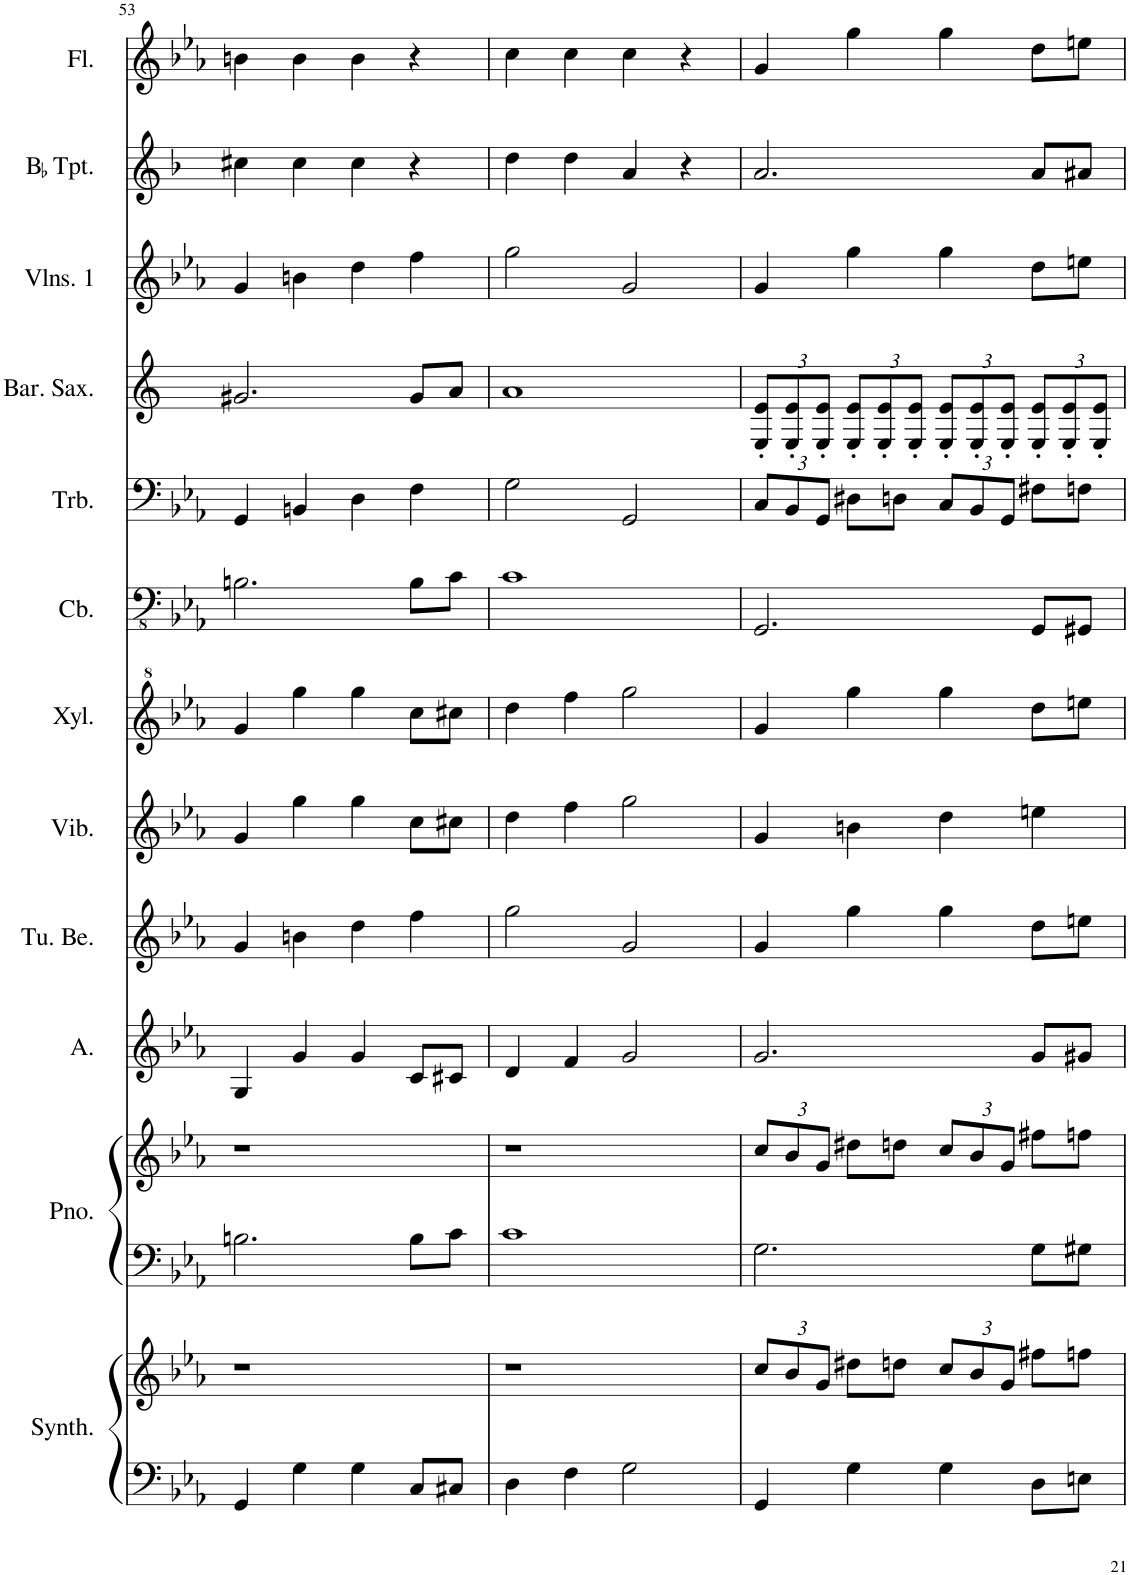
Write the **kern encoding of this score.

**kern	**kern	**kern	**kern	**kern	**kern	**kern	**kern	**kern	**kern	**kern	**kern	**kern	**kern
*part12	*part12	*part11	*part11	*part10	*part9	*part8	*part7	*part6	*part5	*part4	*part3	*part2	*part1
*staff14	*staff13	*staff12	*staff11	*staff10	*staff9	*staff8	*staff7	*staff6	*staff5	*staff4	*staff3	*staff2	*staff1
*I"Keyboard Synthesizer	*	*I"Piano	*	*I"Alto	*I"Tubular Bells	*I"Vibraphone	*I"Xylophone	*I"Contrabass	*I"Trombone	*I"Baritone Saxophone	*I"Violins 1	*I"BaccidentalFlat Trumpet	*I"Flute
*I'Synth.	*	*I'Pno.	*	*I'A.	*I'Tu. Be.	*I'Vib.	*I'Xyl.	*I'Cb.	*I'Trb.	*I'Bar. Sax.	*I'Vlns. 1	*I'BaccidentalFlat Tpt.	*I'Fl.
!!LO:PB:g=z
*clefF4	*clefG2	*clefF4	*clefG2	*clefG2	*clefG2	*clefG2	*clefG^2	*clefFv4	*clefF4	*clefG2	*clefG2	*clefG2	*clefG2
*	*	*	*	*	*	*	*	*Trd7c12	*	*Trd12c21	*	*Trd1c2	*
*k[b-e-a-]	*k[b-e-a-]	*k[b-e-a-]	*k[b-e-a-]	*k[b-e-a-]	*k[b-e-a-]	*k[b-e-a-]	*k[b-e-a-]	*k[b-e-a-]	*k[b-e-a-]	*k[]	*k[b-e-a-]	*k[b-]	*k[b-e-a-]
*M4/4	*M4/4	*M4/4	*M4/4	*M4/4	*M4/4	*M4/4	*M4/4	*M4/4	*M4/4	*M4/4	*M4/4	*M4/4	*M4/4
=53	=53	=53	=53	=53	=53	=53	=53	=53	=53	=53	=53	=53	=53
4GG/	1r	2.Bn\	1r	4G/	4g/	4g/	4gg/	2.BBn\	4GG/	2.g#X/	4g/	4cc#X\	4bn\
4G\	.	.	.	4g/	4bn\	4gg\	4ggg\	.	4BBn/	.	4bn\	4cc#\	4b\
4G\	.	.	.	4g/	4dd\	4gg\	4ggg\	.	4D\	.	4dd\	4cc#\	4b\
8C/L	.	8B\L	.	8c/L	4ff\	8cc\L	8ccc\L	8BB\L	4F\	8g#/L	4ff\	4r	4r
8C#X/J	.	8c\J	.	8c#X/J	.	8cc#X\J	8ccc#X\J	8C\J	.	8a/J	.	.	.
=54	=54	=54	=54	=54	=54	=54	=54	=54	=54	=54	=54	=54	=54
4D\	1r	1c	1r	4d/	2gg\	4dd\	4ddd\	1C	2G\	1a	2gg\	4dd\	4cc\
4F\	.	.	.	4f/	.	4ff\	4fff\	.	.	.	.	4dd\	4cc\
2G\	.	.	.	2g/	2g/	2gg\	2ggg\	.	2GG/	.	2g/	4a/	4cc\
.	.	.	.	.	.	.	.	.	.	.	.	4r	4r
=55	=55	=55	=55	=55	=55	=55	=55	=55	=55	=55	=55	=55	=55
*	*Xbrackettup	*	*Xbrackettup	*	*	*	*	*	*Xbrackettup	*Xbrackettup	*	*	*
4GG/	12cc/L	2.G\	12cc/L	2.g/	4g/	4g/	4gg/	2.GGG/	12C/L	12E/' 12e/'L	4g/	2.a/	4g/
.	12b-/	.	12b-/	.	.	.	.	.	12BB-/	12E/' 12e/'	.	.	.
.	12g/J	.	12g/J	.	.	.	.	.	12GG/J	12E/' 12e/'J	.	.	.
4G\	8dd#X\L	.	8dd#X\L	.	4gg\	4bn\	4ggg\	.	8D#X\L	12E/' 12e/'L	4gg\	.	4gg\
.	.	.	.	.	.	.	.	.	.	12E/' 12e/'	.	.	.
.	8ddn\J	.	8ddn\J	.	.	.	.	.	8Dn\J	.	.	.	.
.	.	.	.	.	.	.	.	.	.	12E/' 12e/'J	.	.	.
4G\	12cc/L	.	12cc/L	.	4gg\	4dd\	4ggg\	.	12C/L	12E/' 12e/'L	4gg\	.	4gg\
.	12b-/	.	12b-/	.	.	.	.	.	12BB-/	12E/' 12e/'	.	.	.
.	12g/J	.	12g/J	.	.	.	.	.	12GG/J	12E/' 12e/'J	.	.	.
8D\L	8ff#X\L	8G\L	8ff#X\L	8g/L	8dd\L	4een\	8ddd\L	8GGG/L	8F#X\L	12E/' 12e/'L	8dd\L	8a/L	8dd\L
.	.	.	.	.	.	.	.	.	.	12E/' 12e/'	.	.	.
8En\J	8ffn\J	8G#X\J	8ffn\J	8g#X/J	8een\J	.	8eeen\J	8GGG#X/J	8Fn\J	.	8een\J	8a#X/J	8een\J
.	.	.	.	.	.	.	.	.	.	12E/' 12e/'J	.	.	.
=	=	=	=	=	=	=	=	=	=	=	=	=	=
*-	*-	*-	*-	*-	*-	*-	*-	*-	*-	*-	*-	*-	*-
